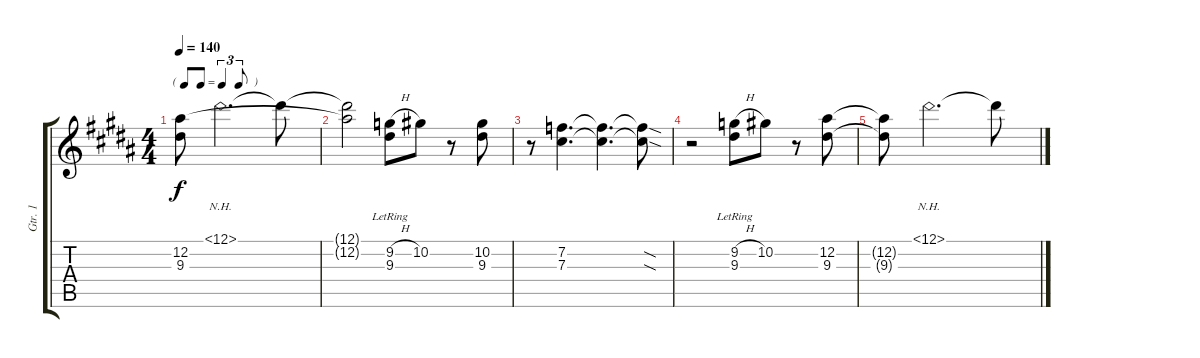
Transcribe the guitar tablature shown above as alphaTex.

\track ("Gtr. 1" "Gtr. 1") {instrument overdrivenguitar}
\staff {score tabs}
\tuning (Eb4 Bb3 Gb3 Db3 Ab2 Eb2) {hide}
\ts (4 4)
\tf triplet8th
\tempo 140
\clef g2
\ks b
(12.2{t} 9.3{t}).8{dy f} 12.1{nh}.2{d} 12.1{t}.8 |
(12.1{t} 12.2{t}).2{volume 0} (9.2{h} 9.3{lr}).8 10.2.8 r.8 (10.2 9.3).8 |
r.8 (7.2 7.3).4{d} (7.2{t} 7.3{t}).4{d} (7.2{sod t} 7.3{sod t}).8 |
r.2 (9.2{h} 9.3{lr}).8 10.2.8 r.8 (12.2 9.3).8 |
(12.2{t} 9.3{t}).8 12.1{nh}.2{d} 12.1{t}.8
